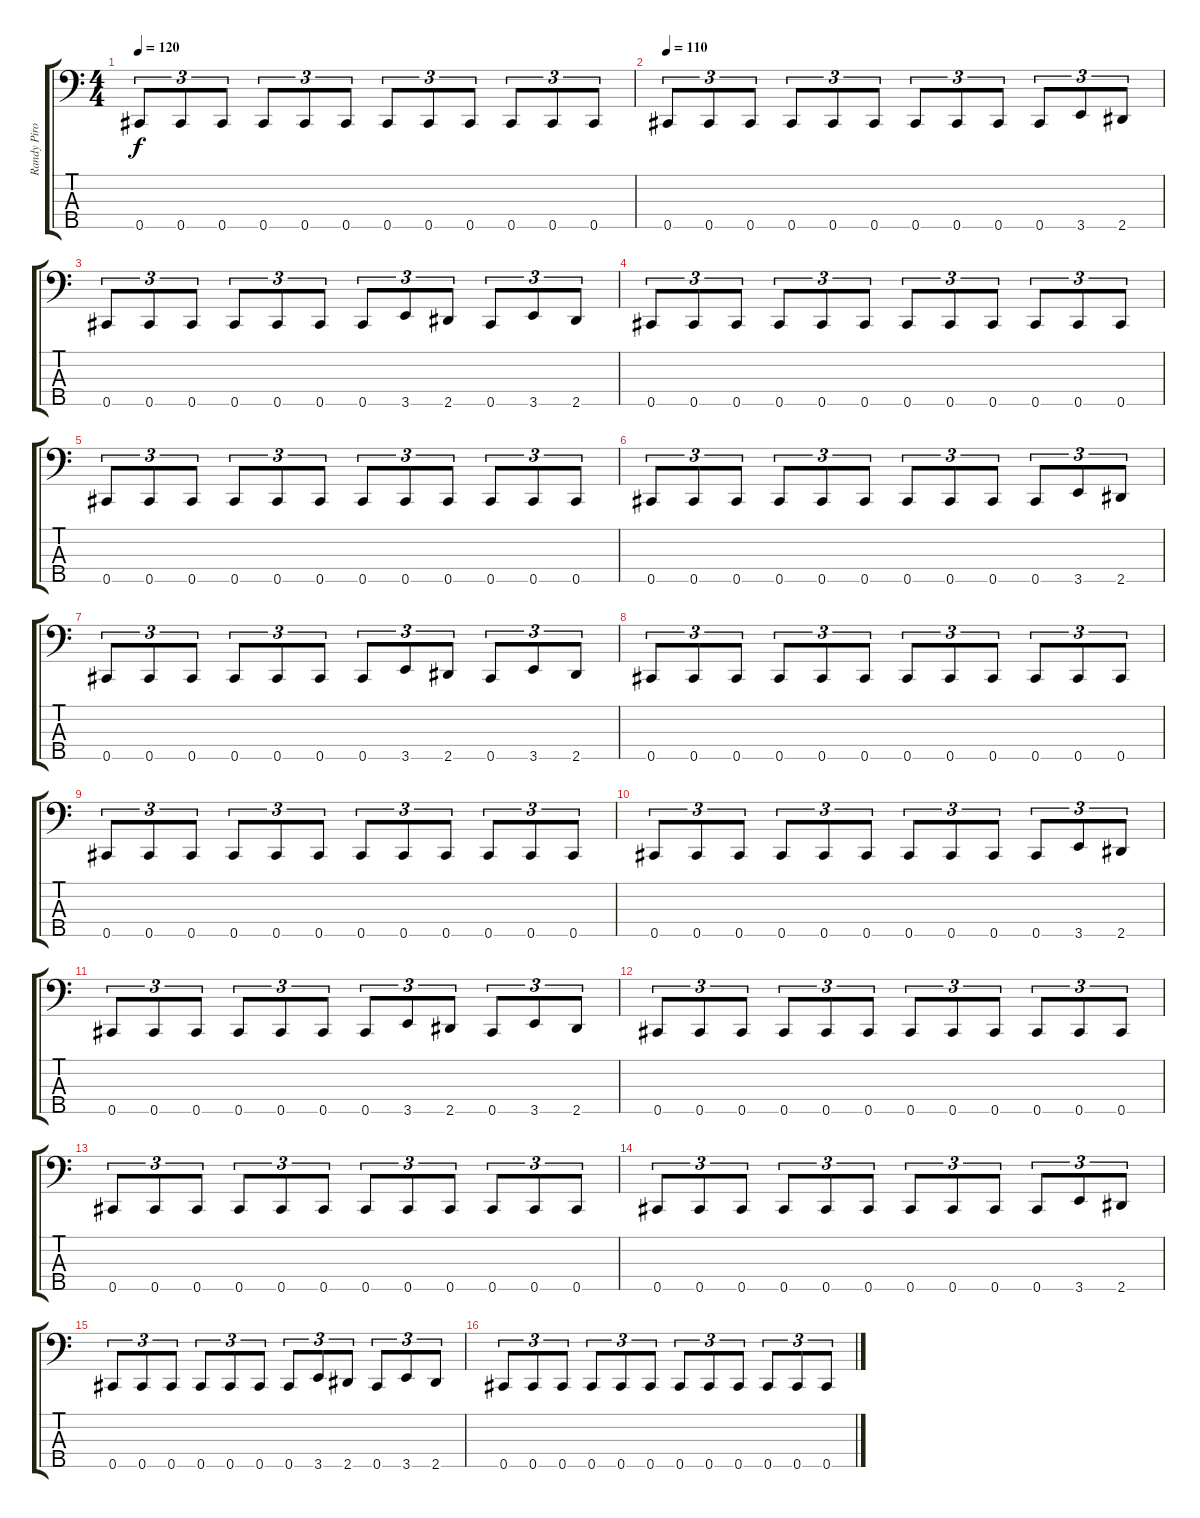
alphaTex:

\track ("Randy Piro" "Randy Piro") {instrument electricbasspick}
\staff {score tabs}
\tuning (A2 E2 B1 Gb1 Db1) {hide}
\ts (4 4)
\tempo 120
\clef f4
\ks c
0.5.8{tu (3 2) dy f} 0.5.8{tu (3 2)} 0.5.8{tu (3 2)} 0.5.8{tu (3 2)} 0.5.8{tu (3 2)} 0.5.8{tu (3 2)} 0.5.8{tu (3 2)} 0.5.8{tu (3 2)} 0.5.8{tu (3 2)} 0.5.8{tu (3 2)} 0.5.8{tu (3 2)} 0.5.8{tu (3 2)} |
\tempo 110
0.5.8{tu (3 2) volume 14} 0.5.8{tu (3 2)} 0.5.8{tu (3 2)} 0.5.8{tu (3 2)} 0.5.8{tu (3 2)} 0.5.8{tu (3 2)} 0.5.8{tu (3 2)} 0.5.8{tu (3 2)} 0.5.8{tu (3 2)} 0.5.8{tu (3 2)} 3.5.8{tu (3 2)} 2.5.8{tu (3 2)} |
0.5.8{tu (3 2)} 0.5.8{tu (3 2)} 0.5.8{tu (3 2)} 0.5.8{tu (3 2)} 0.5.8{tu (3 2)} 0.5.8{tu (3 2)} 0.5.8{tu (3 2)} 3.5.8{tu (3 2)} 2.5.8{tu (3 2)} 0.5.8{tu (3 2)} 3.5.8{tu (3 2)} 2.5.8{tu (3 2)} |
0.5.8{tu (3 2)} 0.5.8{tu (3 2)} 0.5.8{tu (3 2)} 0.5.8{tu (3 2)} 0.5.8{tu (3 2)} 0.5.8{tu (3 2)} 0.5.8{tu (3 2)} 0.5.8{tu (3 2)} 0.5.8{tu (3 2)} 0.5.8{tu (3 2)} 0.5.8{tu (3 2)} 0.5.8{tu (3 2)} |
0.5.8{tu (3 2)} 0.5.8{tu (3 2)} 0.5.8{tu (3 2)} 0.5.8{tu (3 2)} 0.5.8{tu (3 2)} 0.5.8{tu (3 2)} 0.5.8{tu (3 2)} 0.5.8{tu (3 2)} 0.5.8{tu (3 2)} 0.5.8{tu (3 2)} 0.5.8{tu (3 2)} 0.5.8{tu (3 2)} |
0.5.8{tu (3 2) volume 14} 0.5.8{tu (3 2)} 0.5.8{tu (3 2)} 0.5.8{tu (3 2)} 0.5.8{tu (3 2)} 0.5.8{tu (3 2)} 0.5.8{tu (3 2)} 0.5.8{tu (3 2)} 0.5.8{tu (3 2)} 0.5.8{tu (3 2)} 3.5.8{tu (3 2)} 2.5.8{tu (3 2)} |
0.5.8{tu (3 2)} 0.5.8{tu (3 2)} 0.5.8{tu (3 2)} 0.5.8{tu (3 2)} 0.5.8{tu (3 2)} 0.5.8{tu (3 2)} 0.5.8{tu (3 2)} 3.5.8{tu (3 2)} 2.5.8{tu (3 2)} 0.5.8{tu (3 2)} 3.5.8{tu (3 2)} 2.5.8{tu (3 2)} |
0.5.8{tu (3 2)} 0.5.8{tu (3 2)} 0.5.8{tu (3 2)} 0.5.8{tu (3 2)} 0.5.8{tu (3 2)} 0.5.8{tu (3 2)} 0.5.8{tu (3 2)} 0.5.8{tu (3 2)} 0.5.8{tu (3 2)} 0.5.8{tu (3 2)} 0.5.8{tu (3 2)} 0.5.8{tu (3 2)} |
0.5.8{tu (3 2)} 0.5.8{tu (3 2)} 0.5.8{tu (3 2)} 0.5.8{tu (3 2)} 0.5.8{tu (3 2)} 0.5.8{tu (3 2)} 0.5.8{tu (3 2)} 0.5.8{tu (3 2)} 0.5.8{tu (3 2)} 0.5.8{tu (3 2)} 0.5.8{tu (3 2)} 0.5.8{tu (3 2)} |
0.5.8{tu (3 2) volume 14} 0.5.8{tu (3 2)} 0.5.8{tu (3 2)} 0.5.8{tu (3 2)} 0.5.8{tu (3 2)} 0.5.8{tu (3 2)} 0.5.8{tu (3 2)} 0.5.8{tu (3 2)} 0.5.8{tu (3 2)} 0.5.8{tu (3 2)} 3.5.8{tu (3 2)} 2.5.8{tu (3 2)} |
0.5.8{tu (3 2)} 0.5.8{tu (3 2)} 0.5.8{tu (3 2)} 0.5.8{tu (3 2)} 0.5.8{tu (3 2)} 0.5.8{tu (3 2)} 0.5.8{tu (3 2)} 3.5.8{tu (3 2)} 2.5.8{tu (3 2)} 0.5.8{tu (3 2)} 3.5.8{tu (3 2)} 2.5.8{tu (3 2)} |
0.5.8{tu (3 2)} 0.5.8{tu (3 2)} 0.5.8{tu (3 2)} 0.5.8{tu (3 2)} 0.5.8{tu (3 2)} 0.5.8{tu (3 2)} 0.5.8{tu (3 2)} 0.5.8{tu (3 2)} 0.5.8{tu (3 2)} 0.5.8{tu (3 2)} 0.5.8{tu (3 2)} 0.5.8{tu (3 2)} |
0.5.8{tu (3 2)} 0.5.8{tu (3 2)} 0.5.8{tu (3 2)} 0.5.8{tu (3 2)} 0.5.8{tu (3 2)} 0.5.8{tu (3 2)} 0.5.8{tu (3 2)} 0.5.8{tu (3 2)} 0.5.8{tu (3 2)} 0.5.8{tu (3 2)} 0.5.8{tu (3 2)} 0.5.8{tu (3 2)} |
0.5.8{tu (3 2) volume 11} 0.5.8{tu (3 2)} 0.5.8{tu (3 2)} 0.5.8{tu (3 2)} 0.5.8{tu (3 2)} 0.5.8{tu (3 2)} 0.5.8{tu (3 2)} 0.5.8{tu (3 2)} 0.5.8{tu (3 2)} 0.5.8{tu (3 2)} 3.5.8{tu (3 2)} 2.5.8{tu (3 2)} |
0.5.8{tu (3 2)} 0.5.8{tu (3 2)} 0.5.8{tu (3 2)} 0.5.8{tu (3 2)} 0.5.8{tu (3 2)} 0.5.8{tu (3 2)} 0.5.8{tu (3 2)} 3.5.8{tu (3 2)} 2.5.8{tu (3 2)} 0.5.8{tu (3 2)} 3.5.8{tu (3 2)} 2.5.8{tu (3 2)} |
0.5.8{tu (3 2)} 0.5.8{tu (3 2)} 0.5.8{tu (3 2)} 0.5.8{tu (3 2)} 0.5.8{tu (3 2)} 0.5.8{tu (3 2)} 0.5.8{tu (3 2)} 0.5.8{tu (3 2)} 0.5.8{tu (3 2)} 0.5.8{tu (3 2)} 0.5.8{tu (3 2)} 0.5.8{tu (3 2)}
